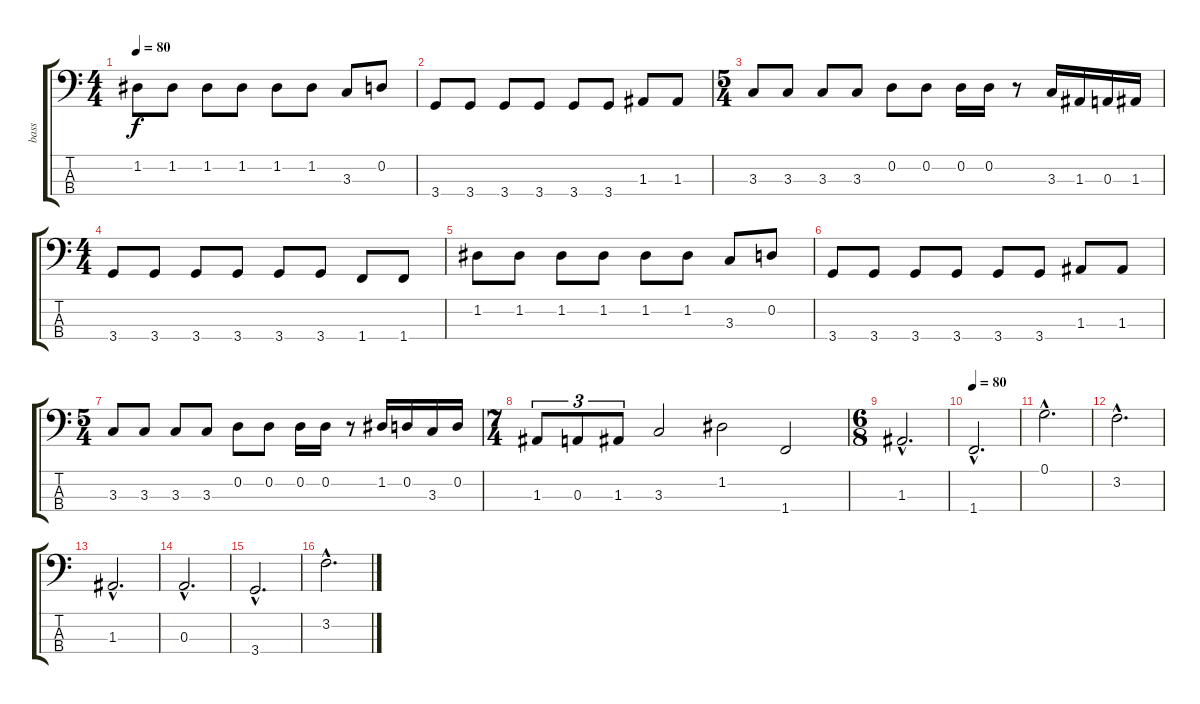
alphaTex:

\track ("bass" "bass") {instrument electricbassfinger}
\staff {score tabs}
\tuning (G2 D2 A1 E1) {hide}
\ts (4 4)
\tempo 80
\clef f4
\ks c
1.2.8{dy f} 1.2.8 1.2.8 1.2.8 1.2.8 1.2.8 3.3.8 0.2.8 |
3.4.8 3.4.8 3.4.8 3.4.8 3.4.8 3.4.8 1.3.8 1.3.8 |
\ts (5 4)
3.3.8 3.3.8 3.3.8 3.3.8 0.2.8 0.2.8 0.2.16 0.2.16 r.8 3.3.16 1.3.16 0.3.16 1.3.16 |
\ts (4 4)
3.4.8 3.4.8 3.4.8 3.4.8 3.4.8 3.4.8 1.4.8 1.4.8 |
1.2.8 1.2.8 1.2.8 1.2.8 1.2.8 1.2.8 3.3.8 0.2.8 |
3.4.8 3.4.8 3.4.8 3.4.8 3.4.8 3.4.8 1.3.8 1.3.8 |
\ts (5 4)
3.3.8 3.3.8 3.3.8 3.3.8 0.2.8 0.2.8 0.2.16 0.2.16 r.8 1.2.16 0.2.16 3.3.16 0.2.16 |
\ts (7 4)
1.3.8{tu (3 2)} 0.3.8{tu (3 2)} 1.3.8{tu (3 2)} 3.3.2 1.2.2 1.4.2 |
\ts (6 8)
1.3{hac}.2{d} |
\tempo 80
1.4{hac}.2{d} |
0.1{hac}.2{d} |
3.2{hac}.2{d} |
1.3{hac}.2{d} |
0.3{hac}.2{d} |
3.4{hac}.2{d} |
3.2{hac}.2{d}
